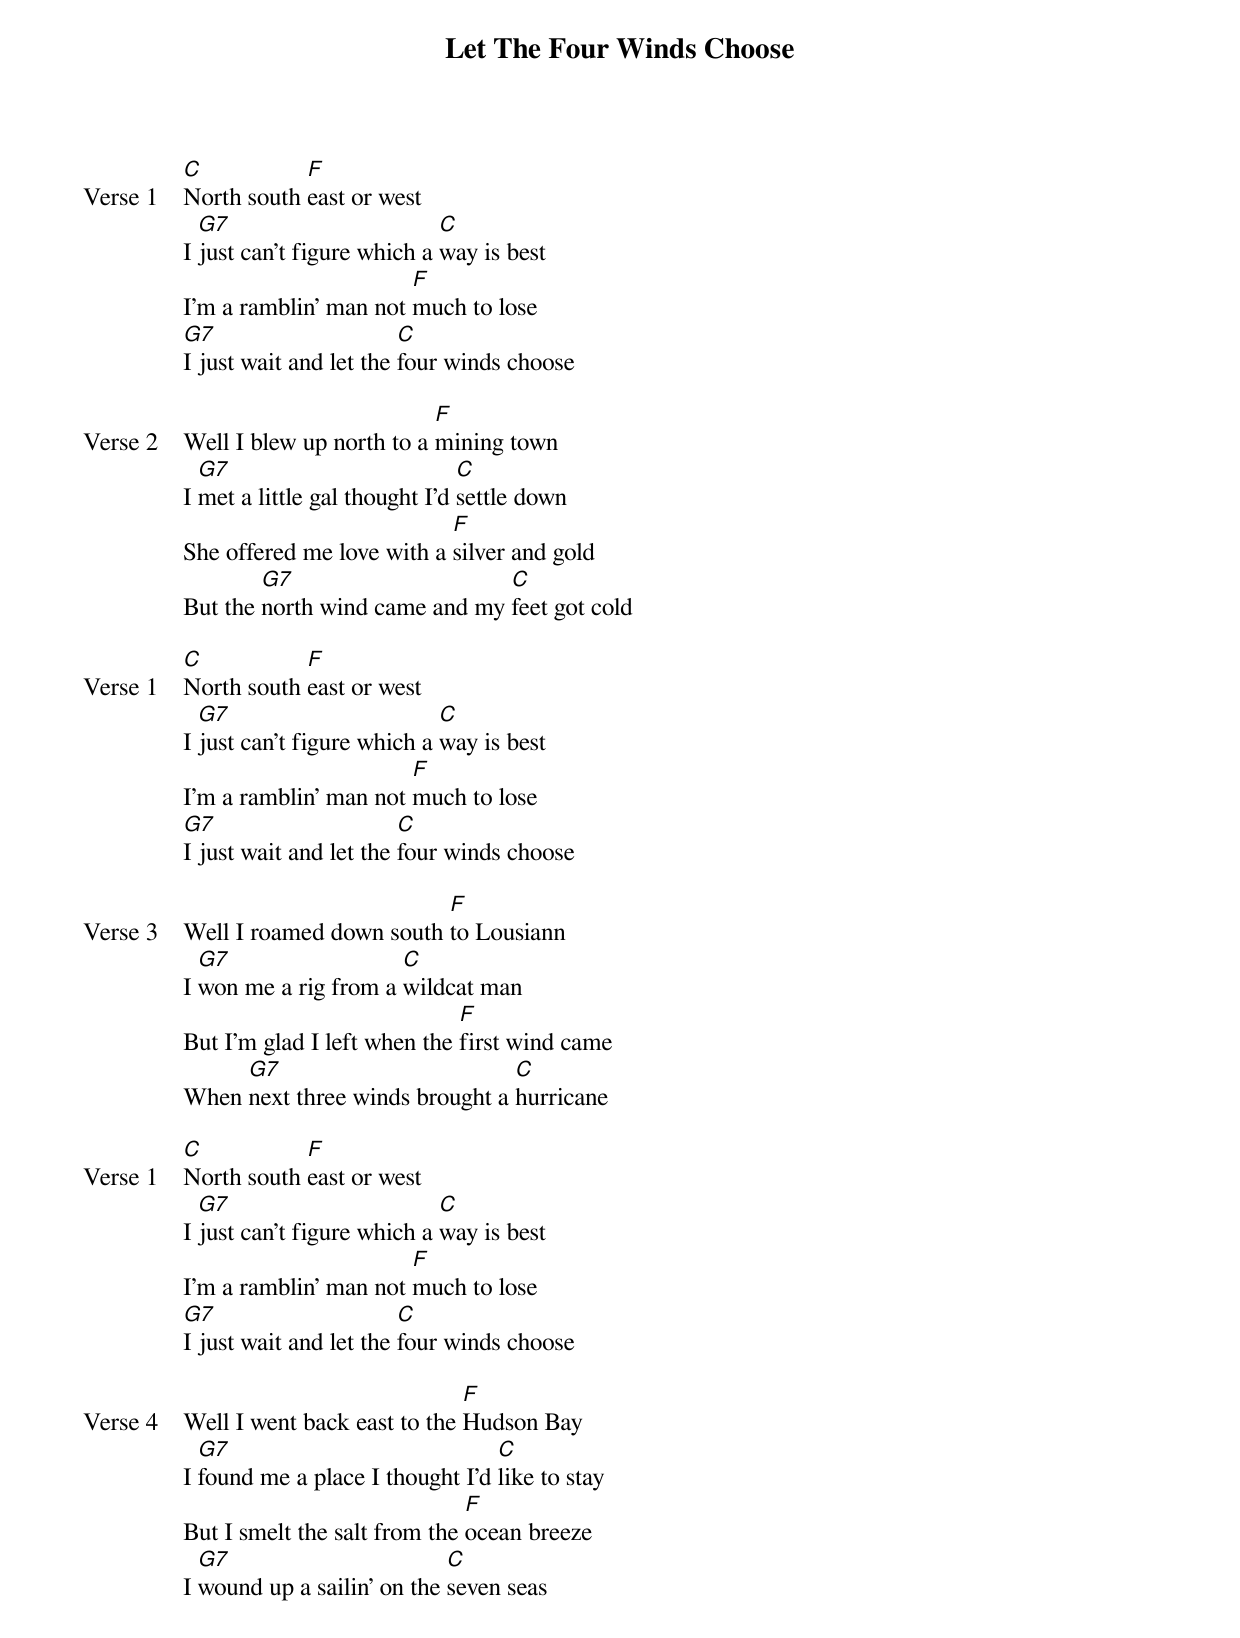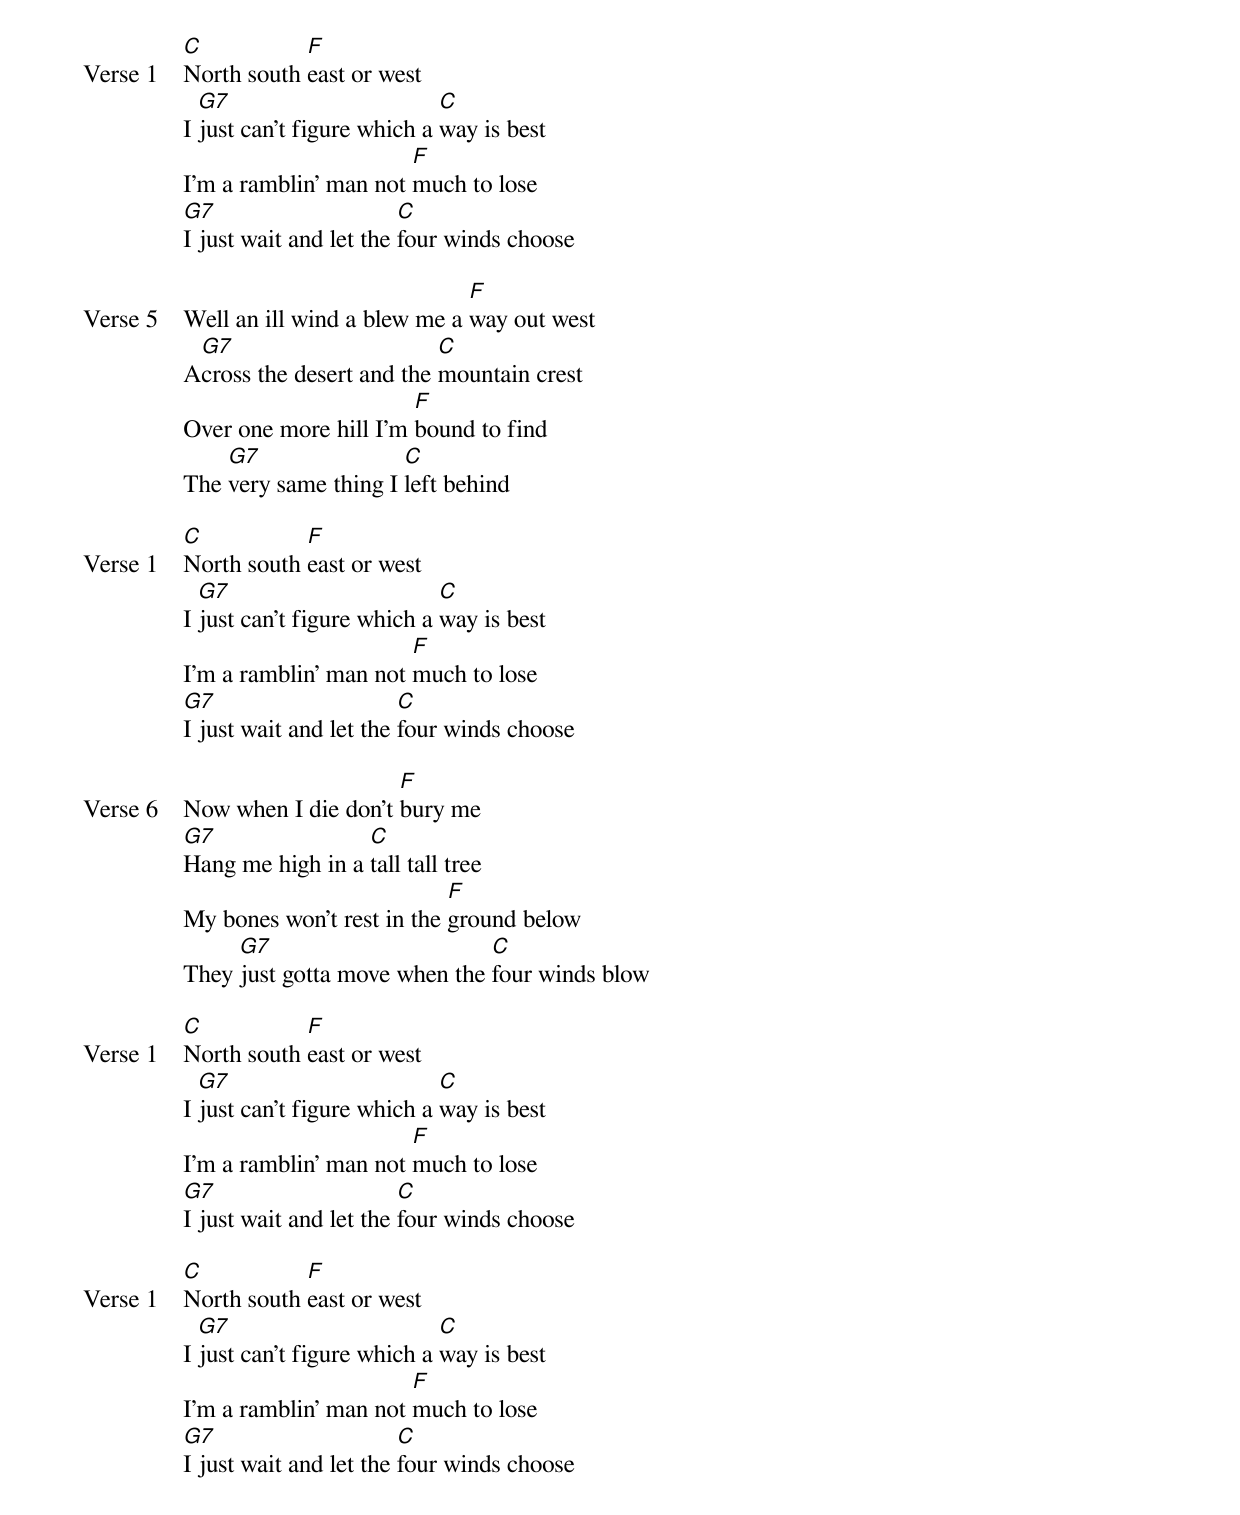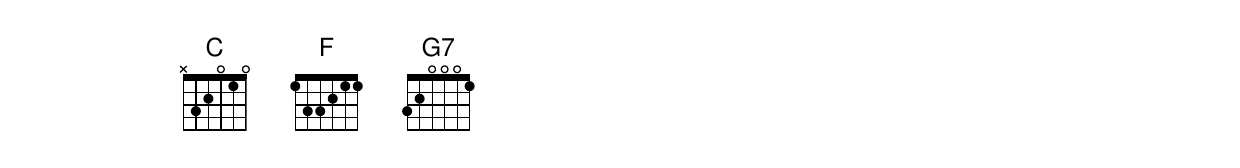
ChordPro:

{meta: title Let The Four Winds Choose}
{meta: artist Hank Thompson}
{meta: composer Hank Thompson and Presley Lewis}

{start_of_verse: Verse 1}
[C]North south [F]east or west
I [G7]just can't figure which a [C]way is best
I'm a ramblin' man not [F]much to lose
[G7]I just wait and let the [C]four winds choose
{end_of_verse}

{start_of_verse: Verse 2}
Well I blew up north to a [F]mining town
I [G7]met a little gal thought I'd [C]settle down
She offered me love with a [F]silver and gold
But the [G7]north wind came and my [C]feet got cold
{end_of_verse}

{start_of_verse: Verse 1}
[C]North south [F]east or west
I [G7]just can't figure which a [C]way is best
I'm a ramblin' man not [F]much to lose
[G7]I just wait and let the [C]four winds choose
{end_of_verse}

{start_of_verse: Verse 3}
Well I roamed down south [F]to Lousiann
I [G7]won me a rig from a [C]wildcat man
But I'm glad I left when the [F]first wind came
When [G7]next three winds brought a [C]hurricane
{end_of_verse}

{start_of_verse: Verse 1}
[C]North south [F]east or west
I [G7]just can't figure which a [C]way is best
I'm a ramblin' man not [F]much to lose
[G7]I just wait and let the [C]four winds choose
{end_of_verse}

{start_of_verse: Verse 4}
Well I went back east to the [F]Hudson Bay
I [G7]found me a place I thought I'd [C]like to stay
But I smelt the salt from the [F]ocean breeze
I [G7]wound up a sailin' on the [C]seven seas
{end_of_verse}

{start_of_verse: Verse 1}
[C]North south [F]east or west
I [G7]just can't figure which a [C]way is best
I'm a ramblin' man not [F]much to lose
[G7]I just wait and let the [C]four winds choose
{end_of_verse}

{start_of_verse: Verse 5}
Well an ill wind a blew me a [F]way out west
A[G7]cross the desert and the [C]mountain crest
Over one more hill I'm [F]bound to find
The [G7]very same thing I [C]left behind
{end_of_verse}

{start_of_verse: Verse 1}
[C]North south [F]east or west
I [G7]just can't figure which a [C]way is best
I'm a ramblin' man not [F]much to lose
[G7]I just wait and let the [C]four winds choose
{end_of_verse}

{start_of_verse: Verse 6}
Now when I die don't [F]bury me
[G7]Hang me high in a [C]tall tall tree
My bones won't rest in the [F]ground below
They [G7]just gotta move when the [C]four winds blow
{end_of_verse}

{start_of_verse: Verse 1}
[C]North south [F]east or west
I [G7]just can't figure which a [C]way is best
I'm a ramblin' man not [F]much to lose
[G7]I just wait and let the [C]four winds choose
{end_of_verse}

{start_of_verse: Verse 1}
[C]North south [F]east or west
I [G7]just can't figure which a [C]way is best
I'm a ramblin' man not [F]much to lose
[G7]I just wait and let the [C]four winds choose
{end_of_verse}
